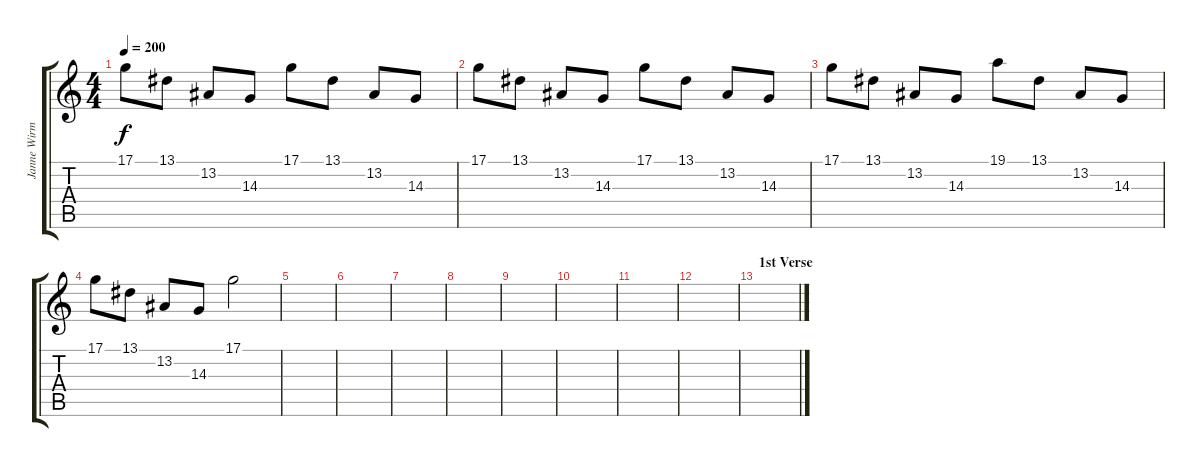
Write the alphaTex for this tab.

\track ("Janne Wirman" "Janne Wirm") {instrument fx5brightness}
\staff {score tabs}
\tuning (D4 A3 F3 C3 G2 D2) {hide}
\ts (4 4)
\tempo 200
\clef g2
\ks c
17.1.8{dy f} 13.1.8 13.2.8 14.3.8 17.1.8 13.1.8 13.2.8 14.3.8 |
17.1.8 13.1.8 13.2.8 14.3.8 17.1.8 13.1.8 13.2.8 14.3.8 |
17.1.8 13.1.8 13.2.8 14.3.8 19.1.8 13.1.8 13.2.8 14.3.8 |
17.1.8 13.1.8 13.2.8 14.3.8 17.1.2 |
|
|
|
|
|
|
|
|
\section ("" "1st Verse")
